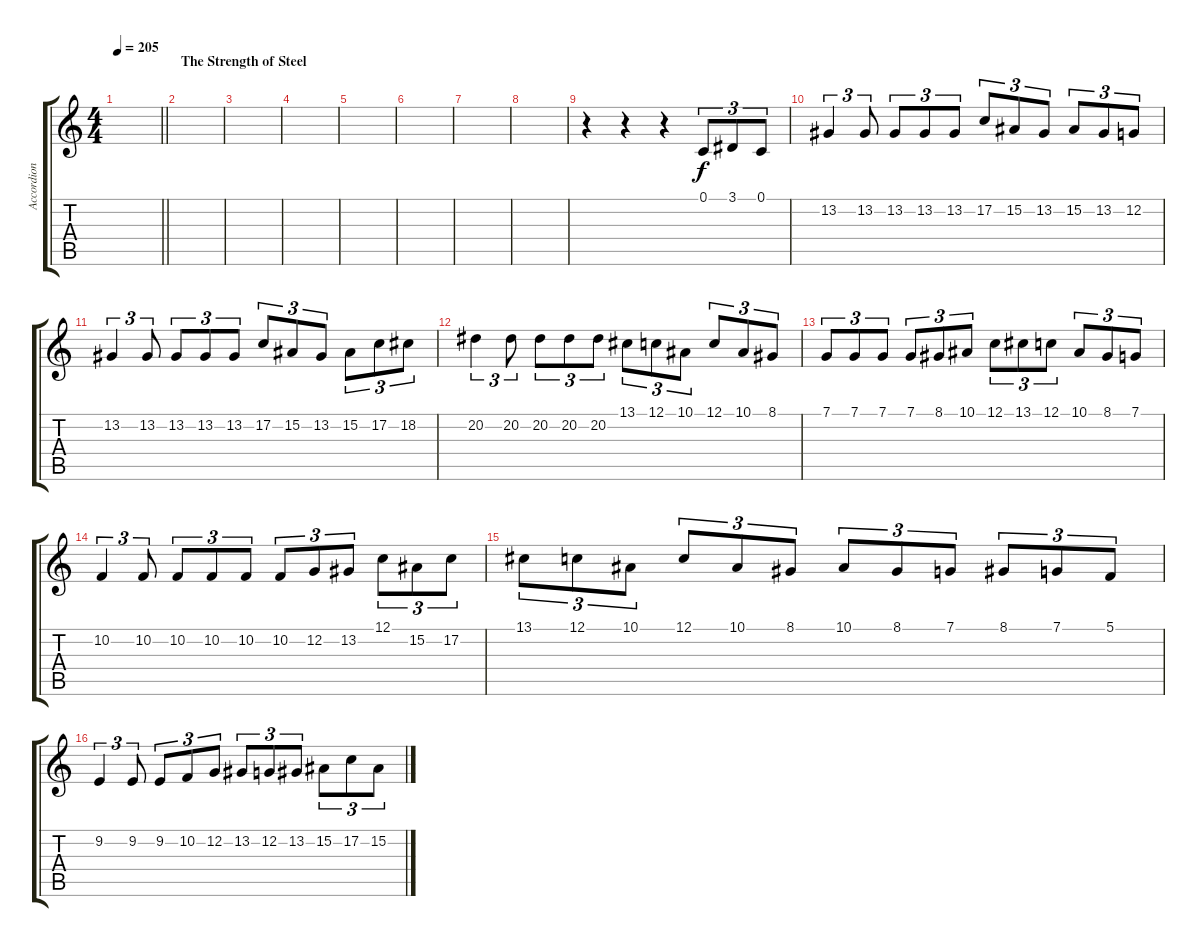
\track ("Accordion" "Accordion") {instrument accordion}
\staff {score tabs}
\tuning (C4 G3 Eb3 Bb2 F2 C2) {hide}
\ts (4 4)
\tempo 205
\clef g2
\barLineRight lightlight
\ks c
|
\section ("" "The Strength of Steel")
|
|
|
|
|
|
|
r.4 r.4 r.4 0.1.8{tu (3 2)} 3.1.8{tu (3 2)} 0.1.8{tu (3 2)} |
13.2.4{tu (3 2)} 13.2.8{tu (3 2)} 13.2.8{tu (3 2)} 13.2.8{tu (3 2)} 13.2.8{tu (3 2)} 17.2.8{tu (3 2)} 15.2.8{tu (3 2)} 13.2.8{tu (3 2)} 15.2.8{tu (3 2)} 13.2.8{tu (3 2)} 12.2.8{tu (3 2)} |
13.2.4{tu (3 2)} 13.2.8{tu (3 2)} 13.2.8{tu (3 2)} 13.2.8{tu (3 2)} 13.2.8{tu (3 2)} 17.2.8{tu (3 2)} 15.2.8{tu (3 2)} 13.2.8{tu (3 2)} 15.2.8{tu (3 2)} 17.2.8{tu (3 2)} 18.2.8{tu (3 2)} |
20.2.4{tu (3 2)} 20.2.8{tu (3 2)} 20.2.8{tu (3 2)} 20.2.8{tu (3 2)} 20.2.8{tu (3 2)} 13.1.8{tu (3 2)} 12.1.8{tu (3 2)} 10.1.8{tu (3 2)} 12.1.8{tu (3 2)} 10.1.8{tu (3 2)} 8.1.8{tu (3 2)} |
7.1.8{tu (3 2)} 7.1.8{tu (3 2)} 7.1.8{tu (3 2)} 7.1.8{tu (3 2)} 8.1.8{tu (3 2)} 10.1.8{tu (3 2)} 12.1.8{tu (3 2)} 13.1.8{tu (3 2)} 12.1.8{tu (3 2)} 10.1.8{tu (3 2)} 8.1.8{tu (3 2)} 7.1.8{tu (3 2)} |
10.2.4{tu (3 2)} 10.2.8{tu (3 2)} 10.2.8{tu (3 2)} 10.2.8{tu (3 2)} 10.2.8{tu (3 2)} 10.2.8{tu (3 2)} 12.2.8{tu (3 2)} 13.2.8{tu (3 2)} 12.1.8{tu (3 2)} 15.2.8{tu (3 2)} 17.2.8{tu (3 2)} |
13.1.8{tu (3 2)} 12.1.8{tu (3 2)} 10.1.8{tu (3 2)} 12.1.8{tu (3 2)} 10.1.8{tu (3 2)} 8.1.8{tu (3 2)} 10.1.8{tu (3 2)} 8.1.8{tu (3 2)} 7.1.8{tu (3 2)} 8.1.8{tu (3 2)} 7.1.8{tu (3 2)} 5.1.8{tu (3 2)} |
9.2.4{tu (3 2)} 9.2.8{tu (3 2)} 9.2.8{tu (3 2)} 10.2.8{tu (3 2)} 12.2.8{tu (3 2)} 13.2.8{tu (3 2)} 12.2.8{tu (3 2)} 13.2.8{tu (3 2)} 15.2.8{tu (3 2)} 17.2.8{tu (3 2)} 15.2.8{tu (3 2)}
